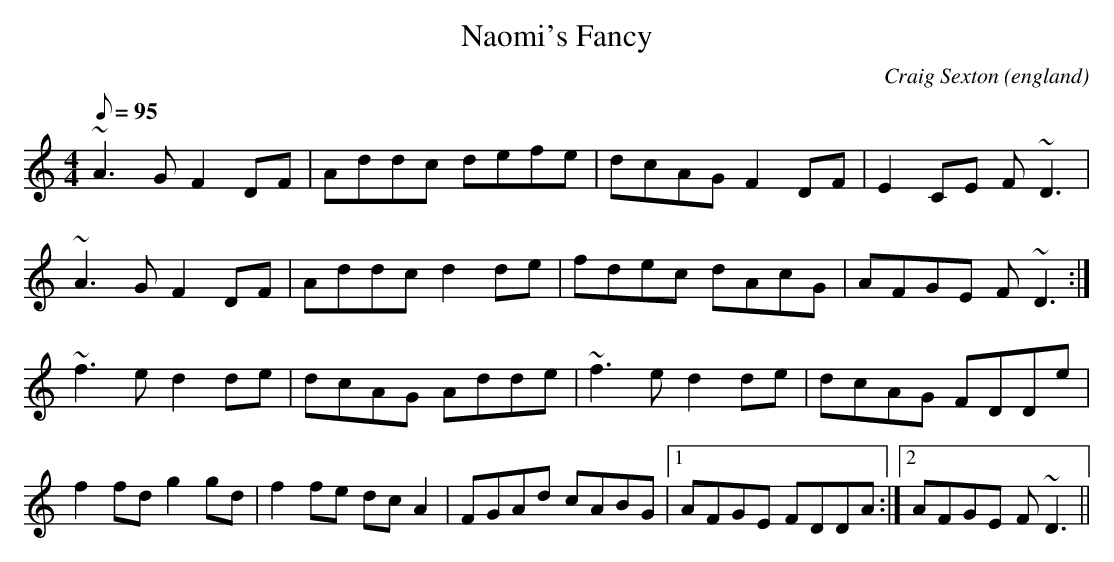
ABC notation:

X:1
T:Naomi's Fancy
O:england
M:4/4
L:1/8
Q:95
C:Craig Sexton
K:Ddor
~A3G F2DF|Addc defe|dcAG F2DF|E2CE F~D3|
~A3G F2DF|Addc d2de|fdec dAcG|AFGE F~D3:|
~f3e d2de|dcAG Adde|~f3e d2de|dcAG FDDe|
f2fd g2gd|f2fe dcA2|FGAd cABG|1AFGE FDDA:|2AFGE F~D3||
